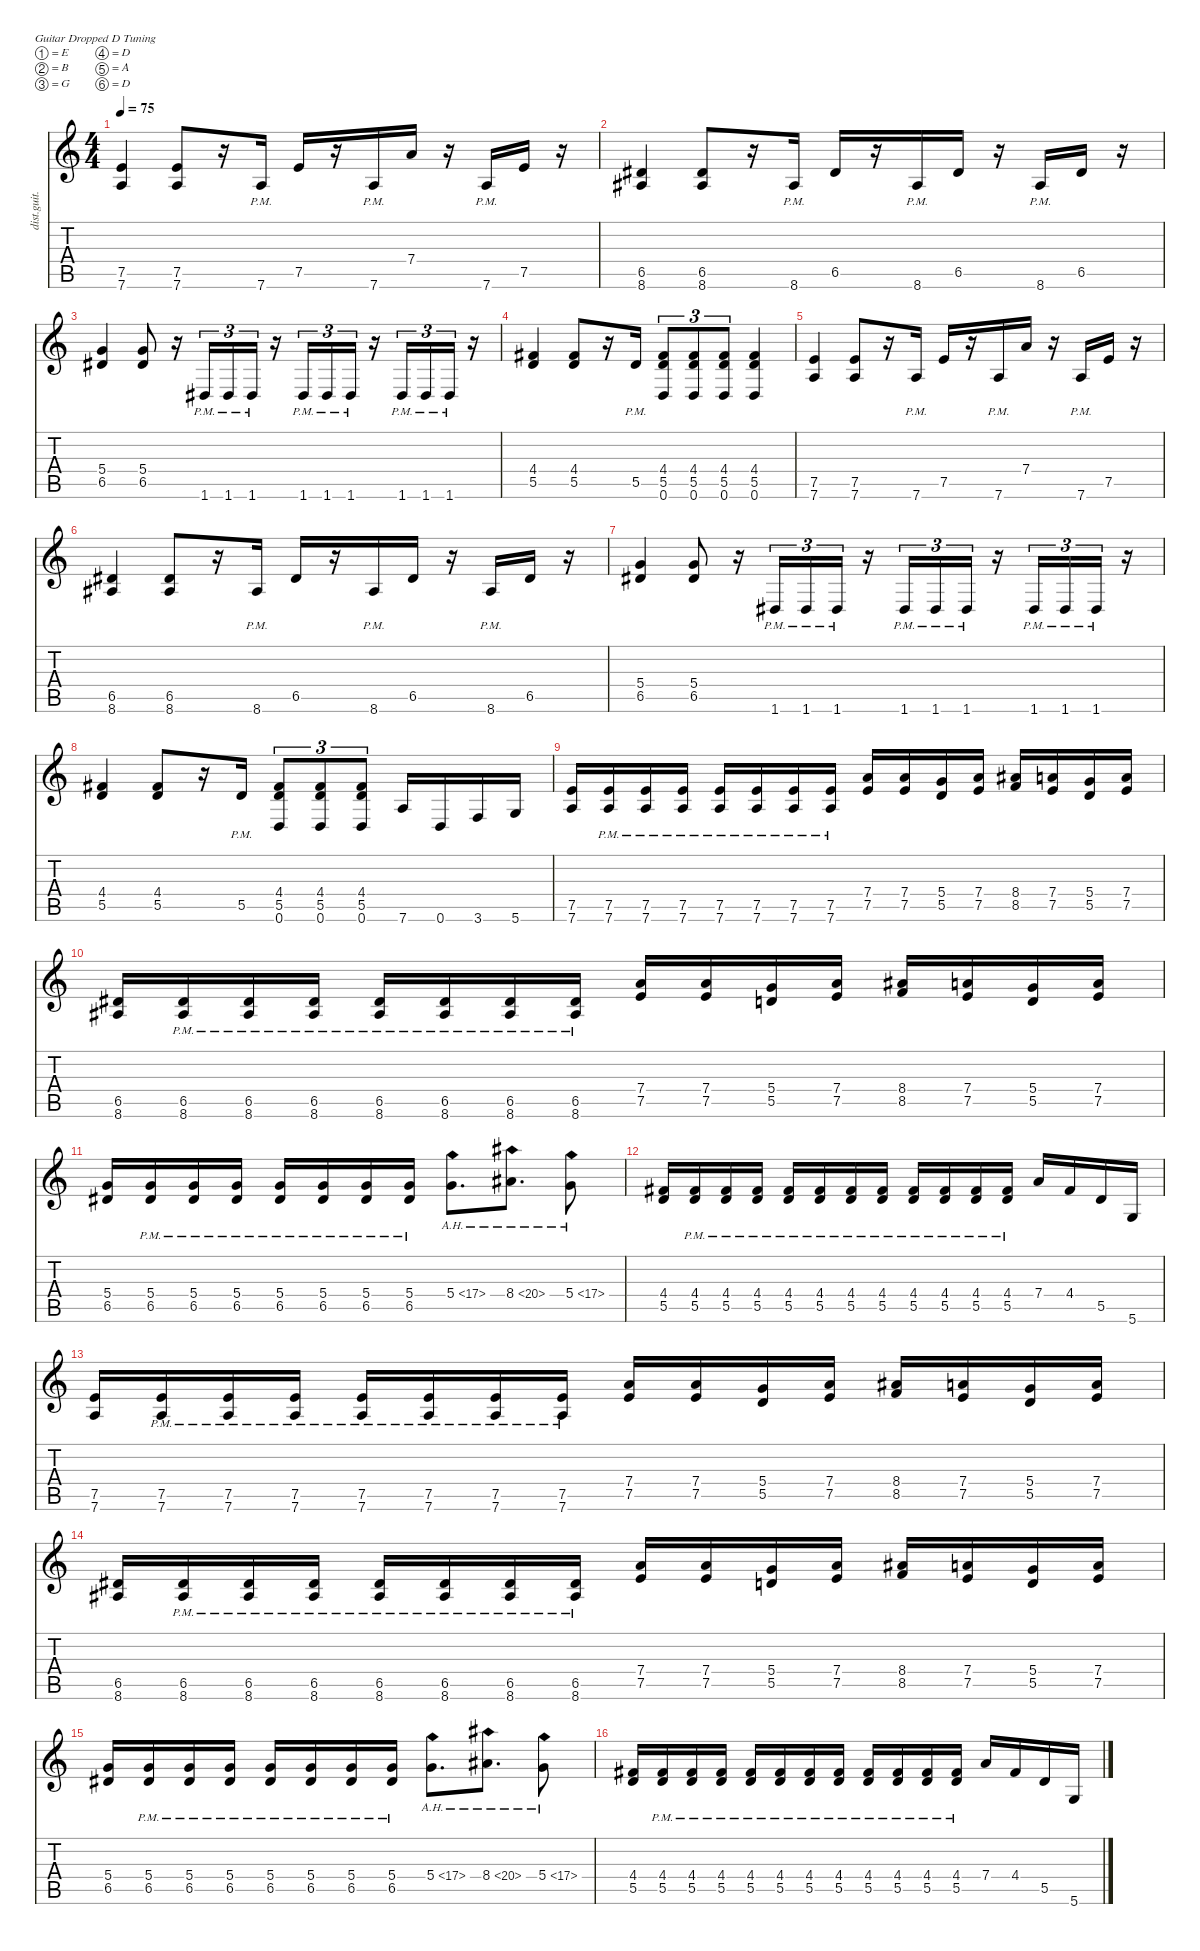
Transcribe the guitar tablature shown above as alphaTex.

\defaultSystemsLayout 4
\hideDynamics
\bracketExtendMode nobrackets
\otherSystemsTrackNameOrientation horizontal
\track ("Distortion Guitar" "dist.guit.") {instrument distortionguitar}
\staff {score tabs}
\tuning (E4 B3 G3 D3 A2 D2)
\ts (4 4)
\tempo 75
\clef g2
\ks c
(7.6 7.5).4{dy mf instrument distortionguitar beam Up} (7.6 7.5).8{beam Up} r.16{beam Up} 7.6{pm}.16{beam Up} 7.5.16{beam Up} r.16{beam Up} 7.6{pm}.16{beam Up} 7.4.16{beam Up} r.16{beam Up} 7.6{pm}.16{beam Up} 7.5.16{beam Up} r.16{beam Up} |
(8.6{acc #} 6.5{acc #}).4{beam Up} (8.6{acc #} 6.5{acc #}).8{beam Up} r.16{beam Up} 8.6{pm acc #}.16{beam Up} 6.5{acc #}.16{beam Up} r.16{beam Up} 8.6{pm acc #}.16{beam Up} 6.5{acc #}.16{beam Up} r.16{beam Up} 8.6{pm acc #}.16{beam Up} 6.5{acc #}.16{beam Up} r.16{beam Up} |
(6.5{acc #} 5.4).4{beam Up} (6.5{acc #} 5.4).8{beam Up} r.16{beam Up} 1.6{pm acc #}.16{tu (3 2) beam Up} 1.6{pm acc #}.16{tu (3 2) beam Up} 1.6{pm acc #}.16{tu (3 2) beam Up} r.16{beam Up} 1.6{pm acc #}.16{tu (3 2) beam Up} 1.6{pm acc #}.16{tu (3 2) beam Up} 1.6{pm acc #}.16{tu (3 2) beam Up} r.16{beam Up} 1.6{pm acc #}.16{tu (3 2) beam Up} 1.6{pm acc #}.16{tu (3 2) beam Up} 1.6{pm acc #}.16{tu (3 2) beam Up} r.16{beam Up} |
(5.5 4.4{acc #}).4{beam Up} (5.5 4.4{acc #}).8{beam Up} r.16{beam Up} 5.5{pm}.16{beam Up} (5.5 0.6 4.4{acc #}).8{tu (3 2) beam Up} (5.5 4.4{acc #} 0.6).8{tu (3 2) beam Up} (5.5 4.4{acc #} 0.6).8{tu (3 2) beam Up} (4.4{acc #} 5.5 0.6).4{beam Up} |
(7.6 7.5).4{beam Up} (7.6 7.5).8{beam Up} r.16{beam Up} 7.6{pm}.16{beam Up} 7.5.16{beam Up} r.16{beam Up} 7.6{pm}.16{beam Up} 7.4.16{beam Up} r.16{beam Up} 7.6{pm}.16{beam Up} 7.5.16{beam Up} r.16{beam Up} |
(8.6{acc #} 6.5{acc #}).4{beam Up} (8.6{acc #} 6.5{acc #}).8{beam Up} r.16{beam Up} 8.6{pm acc #}.16{beam Up} 6.5{acc #}.16{beam Up} r.16{beam Up} 8.6{pm acc #}.16{beam Up} 6.5{acc #}.16{beam Up} r.16{beam Up} 8.6{pm acc #}.16{beam Up} 6.5{acc #}.16{beam Up} r.16{beam Up} |
(6.5{acc #} 5.4).4{beam Up} (6.5{acc #} 5.4).8{beam Up} r.16{beam Up} 1.6{pm acc #}.16{tu (3 2) beam Up} 1.6{pm acc #}.16{tu (3 2) beam Up} 1.6{pm acc #}.16{tu (3 2) beam Up} r.16{beam Up} 1.6{pm acc #}.16{tu (3 2) beam Up} 1.6{pm acc #}.16{tu (3 2) beam Up} 1.6{pm acc #}.16{tu (3 2) beam Up} r.16{beam Up} 1.6{pm acc #}.16{tu (3 2) beam Up} 1.6{pm acc #}.16{tu (3 2) beam Up} 1.6{pm acc #}.16{tu (3 2) beam Up} r.16{beam Up} |
(5.5 4.4{acc #}).4{beam Up} (5.5 4.4{acc #}).8{beam Up} r.16{beam Up} 5.5{pm}.16{beam Up} (5.5 0.6 4.4{acc #}).8{tu (3 2) beam Up} (5.5 4.4{acc #} 0.6).8{tu (3 2) beam Up} (5.5 4.4{acc #} 0.6).8{tu (3 2) beam Up} 7.6.16{beam Up} 0.6.16{beam Up} 3.6.16{beam Up} 5.6.16{beam Up} |
(7.6 7.5).16{beam Up} (7.6{pm} 7.5{pm}).16{beam Up} (7.6{pm} 7.5{pm}).16{beam Up} (7.6{pm} 7.5{pm}).16{beam Up} (7.6{pm} 7.5{pm}).16{beam Up} (7.6{pm} 7.5{pm}).16{beam Up} (7.6{pm} 7.5{pm}).16{beam Up} (7.6{pm} 7.5{pm}).16{beam Up} (7.5 7.4).16{beam Up} (7.5 7.4).16{beam Up} (5.5 5.4).16{beam Up} (7.5 7.4).16{beam Up} (8.5 8.4{acc #}).16{beam Up} (7.5 7.4).16{beam Up} (5.5 5.4).16{beam Up} (7.5 7.4).16{beam Up} |
(6.5{acc #} 8.6{acc #}).16{beam Up} (8.6{pm acc #} 6.5{pm acc #}).16{beam Up} (8.6{pm acc #} 6.5{pm acc #}).16{beam Up} (8.6{pm acc #} 6.5{pm acc #}).16{beam Up} (8.6{pm acc #} 6.5{pm acc #}).16{beam Up} (8.6{pm acc #} 6.5{pm acc #}).16{beam Up} (8.6{pm acc #} 6.5{pm acc #}).16{beam Up} (8.6{pm acc #} 6.5{pm acc #}).16{beam Up} (7.5 7.4).16{beam Up} (7.5 7.4).16{beam Up} (5.5 5.4).16{beam Up} (7.5 7.4).16{beam Up} (8.5 8.4{acc #}).16{beam Up} (7.5 7.4).16{beam Up} (5.5 5.4).16{beam Up} (7.5 7.4).16{beam Up} |
(6.5{acc #} 5.4).16{beam Up} (5.4{pm} 6.5{pm acc #}).16{beam Up} (5.4{pm} 6.5{pm acc #}).16{beam Up} (5.4{pm} 6.5{pm acc #}).16{beam Up} (5.4{pm} 6.5{pm acc #}).16{beam Up} (5.4{pm} 6.5{pm acc #}).16{beam Up} (5.4{pm} 6.5{pm acc #}).16{beam Up} (5.4{pm} 6.5{pm acc #}).16{beam Up} 5.4{ah 12}.8{d beam Down} 8.4{ah 12 acc #}.8{d beam Down} 5.4{ah 12}.8{beam Down} |
(5.5 4.4{acc #}).16{beam Up} (4.4{pm acc #} 5.5{pm}).16{beam Up} (4.4{pm acc #} 5.5{pm}).16{beam Up} (4.4{pm acc #} 5.5{pm}).16{beam Up} (4.4{pm acc #} 5.5{pm}).16{beam Up} (4.4{pm acc #} 5.5{pm}).16{beam Up} (4.4{pm acc #} 5.5{pm}).16{beam Up} (4.4{pm acc #} 5.5{pm}).16{beam Up} (4.4{pm acc #} 5.5{pm}).16{beam Up} (4.4{pm acc #} 5.5{pm}).16{beam Up} (4.4{pm acc #} 5.5{pm}).16{beam Up} (4.4{pm acc #} 5.5{pm}).16{beam Up} 7.4.16{beam Up} 4.4{acc #}.16{beam Up} 5.5.16{beam Up} 5.6.16{beam Up} |
(7.6 7.5).16{beam Up} (7.6{pm} 7.5{pm}).16{beam Up} (7.6{pm} 7.5{pm}).16{beam Up} (7.6{pm} 7.5{pm}).16{beam Up} (7.6{pm} 7.5{pm}).16{beam Up} (7.6{pm} 7.5{pm}).16{beam Up} (7.6{pm} 7.5{pm}).16{beam Up} (7.6{pm} 7.5{pm}).16{beam Up} (7.5 7.4).16{beam Up} (7.5 7.4).16{beam Up} (5.5 5.4).16{beam Up} (7.5 7.4).16{beam Up} (8.5 8.4{acc #}).16{beam Up} (7.5 7.4).16{beam Up} (5.5 5.4).16{beam Up} (7.5 7.4).16{beam Up} |
(6.5{acc #} 8.6{acc #}).16{beam Up} (8.6{pm acc #} 6.5{pm acc #}).16{beam Up} (8.6{pm acc #} 6.5{pm acc #}).16{beam Up} (8.6{pm acc #} 6.5{pm acc #}).16{beam Up} (8.6{pm acc #} 6.5{pm acc #}).16{beam Up} (8.6{pm acc #} 6.5{pm acc #}).16{beam Up} (8.6{pm acc #} 6.5{pm acc #}).16{beam Up} (8.6{pm acc #} 6.5{pm acc #}).16{beam Up} (7.5 7.4).16{beam Up} (7.5 7.4).16{beam Up} (5.5 5.4).16{beam Up} (7.5 7.4).16{beam Up} (8.5 8.4{acc #}).16{beam Up} (7.5 7.4).16{beam Up} (5.5 5.4).16{beam Up} (7.5 7.4).16{beam Up} |
(6.5{acc #} 5.4).16{beam Up} (5.4{pm} 6.5{pm acc #}).16{beam Up} (5.4{pm} 6.5{pm acc #}).16{beam Up} (5.4{pm} 6.5{pm acc #}).16{beam Up} (5.4{pm} 6.5{pm acc #}).16{beam Up} (5.4{pm} 6.5{pm acc #}).16{beam Up} (5.4{pm} 6.5{pm acc #}).16{beam Up} (5.4{pm} 6.5{pm acc #}).16{beam Up} 5.4{ah 12}.8{d beam Down} 8.4{ah 12 acc #}.8{d beam Down} 5.4{ah 12}.8{beam Down} |
(5.5 4.4{acc #}).16{beam Up} (4.4{pm acc #} 5.5{pm}).16{beam Up} (4.4{pm acc #} 5.5{pm}).16{beam Up} (4.4{pm acc #} 5.5{pm}).16{beam Up} (4.4{pm acc #} 5.5{pm}).16{beam Up} (4.4{pm acc #} 5.5{pm}).16{beam Up} (4.4{pm acc #} 5.5{pm}).16{beam Up} (4.4{pm acc #} 5.5{pm}).16{beam Up} (4.4{pm acc #} 5.5{pm}).16{beam Up} (4.4{pm acc #} 5.5{pm}).16{beam Up} (4.4{pm acc #} 5.5{pm}).16{beam Up} (4.4{pm acc #} 5.5{pm}).16{beam Up} 7.4.16{beam Up} 4.4{acc #}.16{beam Up} 5.5.16{beam Up} 5.6.16{beam Up}
